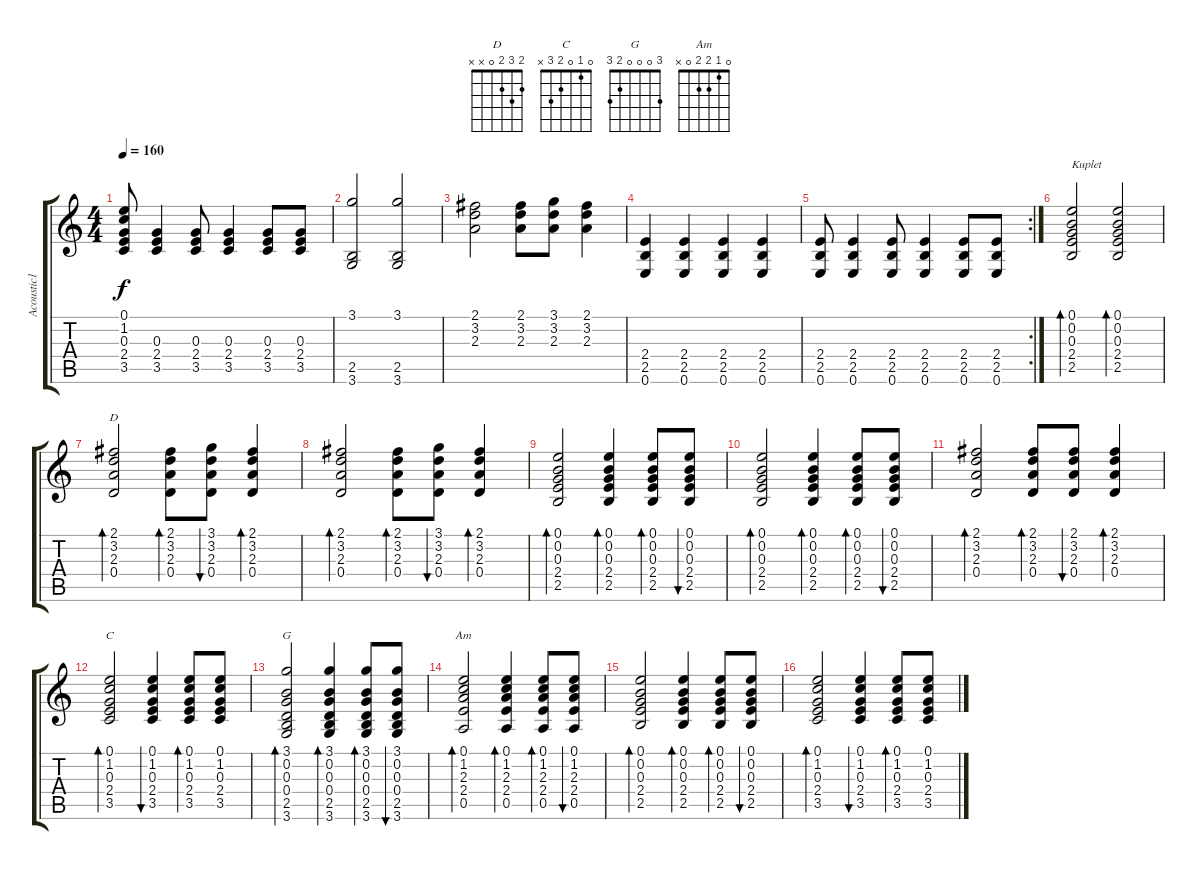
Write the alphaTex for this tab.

\track ("Acoustic1" "Acoustic1") {instrument acousticguitarsteel}
\staff {score tabs}
\tuning (E4 B3 G3 D3 A2 E2) {hide}
\chord ("D" 2 3 2 0 x x)
\chord ("C" 0 1 0 2 3 x)
\chord ("G" 3 0 0 0 2 3)
\chord ("Am" 0 1 2 2 0 x)
\ts (4 4)
\tempo 160
\clef g2
\ks c
(0.1 1.2 0.3 2.4 3.5).8{dy f} (0.3 2.4 3.5).4 (0.3 2.4 3.5).8 (0.3 2.4 3.5).4 (0.3 2.4 3.5).8 (0.3 2.4 3.5).8 |
(3.1 2.5 3.6).2 (3.1 2.5 3.6).2 |
(2.1 3.2 2.3).2 (2.1 3.2 2.3).8 (3.1 3.2 2.3).8 (2.1 3.2 2.3).4 |
(2.4 2.5 0.6).4 (2.4 2.5 0.6).4 (2.4 2.5 0.6).4 (2.4 2.5 0.6).4 |
\rc 2
(2.4 2.5 0.6).8 (2.4 2.5 0.6).4 (2.4 2.5 0.6).8 (2.4 2.5 0.6).4 (2.4 2.5 0.6).8 (2.4 2.5 0.6).8 |
(0.1 0.2 0.3 2.4 2.5).2{bd 30 txt "Kuplet"} (0.1 0.2 0.3 2.4 2.5).2{bd 30} |
(2.1 3.2 2.3 0.4).2{bd 30 ch "D"} (2.1 3.2 2.3 0.4).8{bd 30} (3.1 3.2 2.3 0.4).8{bu 30} (2.1 3.2 2.3 0.4).4{bd 30} |
(2.1 3.2 2.3 0.4).2{bd 30} (2.1 3.2 2.3 0.4).8{bd 30} (3.1 3.2 2.3 0.4).8{bu 30} (2.1 3.2 2.3 0.4).4{bd 30} |
(0.1 0.2 0.3 2.4 2.5).2{bd 30} (0.1 0.2 0.3 2.4 2.5).4{bd 30} (0.1 0.2 0.3 2.4 2.5).8{bd 30} (0.1 0.2 0.3 2.4 2.5).8{bu 30} |
(0.1 0.2 0.3 2.4 2.5).2{bd 30} (0.1 0.2 0.3 2.4 2.5).4{bd 30} (0.1 0.2 0.3 2.4 2.5).8{bd 30} (0.1 0.2 0.3 2.4 2.5).8{bu 30} |
(2.1 3.2 2.3 0.4).2{bd 30} (2.1 3.2 2.3 0.4).8{bd 30} (2.1 3.2 2.3 0.4).8{bu 30} (2.1 3.2 2.3 0.4).4{bd 30} |
(0.1 1.2 0.3 2.4 3.5).2{bd 30 ch "C"} (0.1 1.2 0.3 2.4 3.5).4{bu 30} (0.1 1.2 0.3 2.4 3.5).8{bd 30} (0.1 1.2 0.3 2.4 3.5).8 |
(3.1 0.2 0.3 0.4 2.5 3.6).2{bd 30 ch "G"} (3.1 0.2 0.3 0.4 2.5 3.6).4{bd 30} (3.1 0.2 0.3 0.4 2.5 3.6).8{bd 30} (3.1 0.2 0.3 0.4 2.5 3.6).8{bu 30} |
(0.1 1.2 2.3 2.4 0.5).2{bd 30 ch "Am"} (0.1 1.2 2.3 2.4 0.5).4{bd 30} (0.1 1.2 2.3 2.4 0.5).8{bd 30} (0.1 1.2 2.3 2.4 0.5).8{bu 30} |
(0.1 0.2 0.3 2.4 2.5).2{bd 30} (0.1 0.2 0.3 2.4 2.5).4{bd 30} (0.1 0.2 0.3 2.4 2.5).8{bd 30} (0.1 0.2 0.3 2.4 2.5).8{bu 30} |
(0.1 1.2 0.3 2.4 3.5).2{bd 30} (0.1 1.2 0.3 2.4 3.5).4{bu 30} (0.1 1.2 0.3 2.4 3.5).8{bd 30} (0.1 1.2 0.3 2.4 3.5).8
